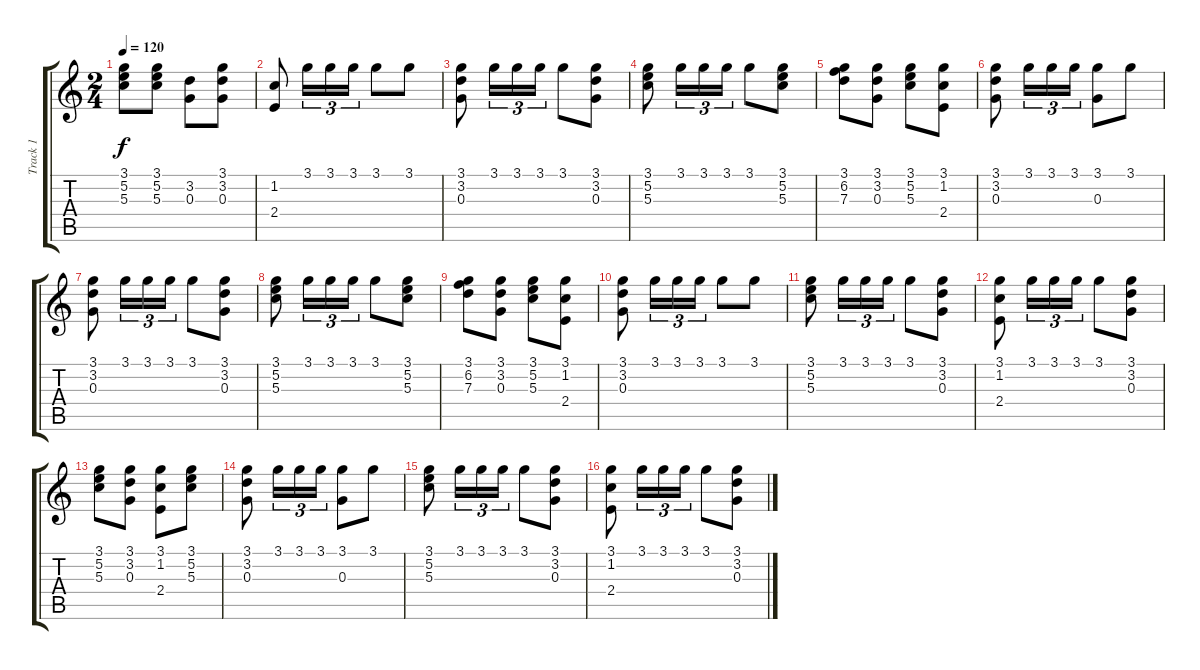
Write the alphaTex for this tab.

\track ("Track 1" "Track 1") {instrument acousticguitarnylon}
\staff {score tabs}
\tuning (E4 B3 G3 D3 A2 E2) {hide}
\ts (2 4)
\tempo 120
\clef g2
\ks c
(3.1 5.2 5.3).8{dy f} (3.1 5.2 5.3).8 (3.2 0.3).8 (3.1 3.2 0.3).8 |
(1.2 2.4).8 3.1.16{tu (3 2)} 3.1.16{tu (3 2)} 3.1.16{tu (3 2)} 3.1.8 3.1.8 |
(3.1 3.2 0.3).8 3.1.16{tu (3 2)} 3.1.16{tu (3 2)} 3.1.16{tu (3 2)} 3.1.8 (3.1 3.2 0.3).8 |
(3.1 5.2 5.3).8 3.1.16{tu (3 2)} 3.1.16{tu (3 2)} 3.1.16{tu (3 2)} 3.1.8 (3.1 5.2 5.3).8 |
(3.1 6.2 7.3).8 (3.1 3.2 0.3).8 (3.1 5.2 5.3).8 (3.1 1.2 2.4).8 |
(3.1 3.2 0.3).8 3.1.16{tu (3 2)} 3.1.16{tu (3 2)} 3.1.16{tu (3 2)} (3.1 0.3).8 3.1.8 |
(3.1 3.2 0.3).8 3.1.16{tu (3 2)} 3.1.16{tu (3 2)} 3.1.16{tu (3 2)} 3.1.8 (3.1 3.2 0.3).8 |
(3.1 5.2 5.3).8 3.1.16{tu (3 2)} 3.1.16{tu (3 2)} 3.1.16{tu (3 2)} 3.1.8 (3.1 5.2 5.3).8 |
(3.1 6.2 7.3).8 (3.1 3.2 0.3).8 (3.1 5.2 5.3).8 (3.1 1.2 2.4).8 |
(3.1 3.2 0.3).8 3.1.16{tu (3 2)} 3.1.16{tu (3 2)} 3.1.16{tu (3 2)} 3.1.8 3.1.8 |
(3.1 5.2 5.3).8 3.1.16{tu (3 2)} 3.1.16{tu (3 2)} 3.1.16{tu (3 2)} 3.1.8 (3.1 3.2 0.3).8 |
(3.1 1.2 2.4).8 3.1.16{tu (3 2)} 3.1.16{tu (3 2)} 3.1.16{tu (3 2)} 3.1.8 (3.1 3.2 0.3).8 |
(3.1 5.2 5.3).8 (3.1 3.2 0.3).8 (3.1 1.2 2.4).8 (3.1 5.2 5.3).8 |
(3.1 3.2 0.3).8 3.1.16{tu (3 2)} 3.1.16{tu (3 2)} 3.1.16{tu (3 2)} (3.1 0.3).8 3.1.8 |
(3.1 5.2 5.3).8 3.1.16{tu (3 2)} 3.1.16{tu (3 2)} 3.1.16{tu (3 2)} 3.1.8 (3.1 3.2 0.3).8 |
(3.1 1.2 2.4).8 3.1.16{tu (3 2)} 3.1.16{tu (3 2)} 3.1.16{tu (3 2)} 3.1.8 (3.1 3.2 0.3).8
